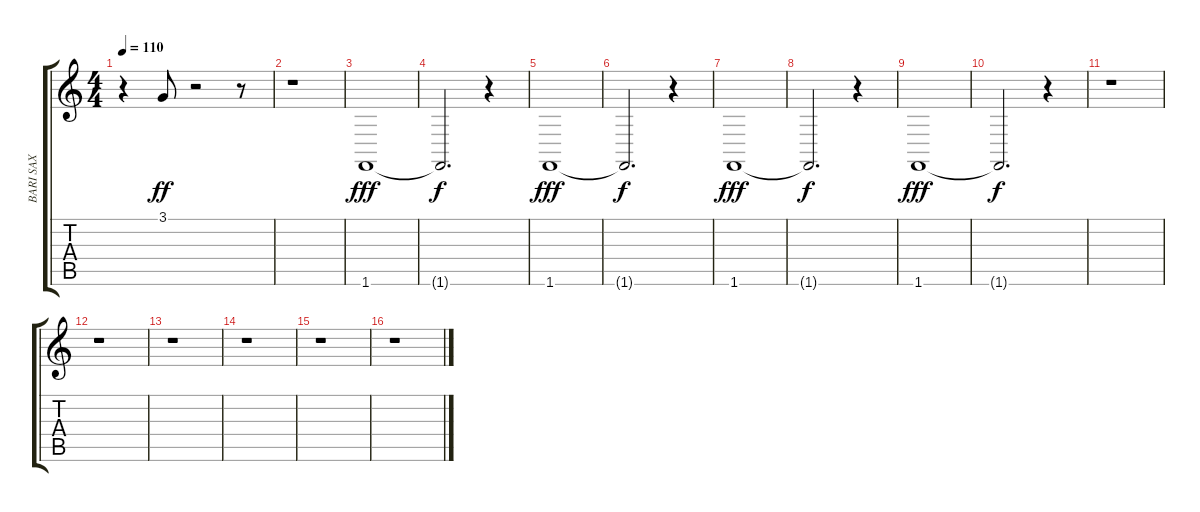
\track ("BARI SAX" "BARI SAX") {solo instrument baritonesax}
\staff {score tabs}
\tuning (E4 B3 G3 D3 A2 E2) {hide}
\ts (4 4)
\tempo 110
\clef g2
\ks c
r.4{dy ff} 3.1.8 r.2 r.8 |
r.1 |
1.6.1{dy fff volume 13} |
1.6{t}.2{d dy f} r.4 |
1.6.1{dy fff} |
1.6{t}.2{d dy f} r.4 |
1.6.1{dy fff} |
1.6{t}.2{d dy f} r.4 |
1.6.1{dy fff} |
1.6{t}.2{d dy f} r.4 |
r.1 |
r.1 |
r.1 |
r.1 |
r.1 |
r.1
